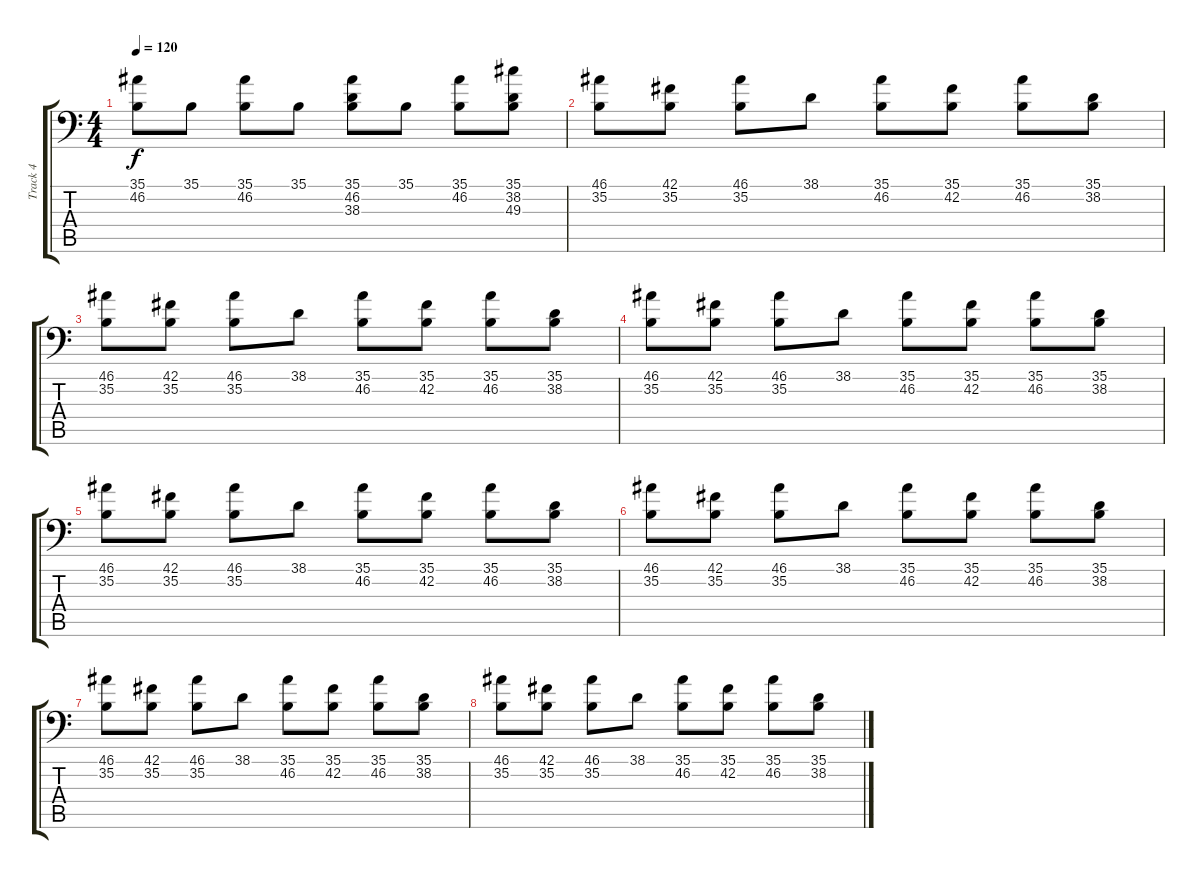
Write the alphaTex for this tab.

\track ("Track 4" "Track 4") {instrument acousticgrandpiano}
\staff {score tabs}
\tuning (C-1 C-1 C-1 C-1 C-1 C-1) {hide}
\ts (4 4)
\tempo 120
\clef f4
\ks c
(35.1 46.2).8{dy f} 35.1.8 (35.1 46.2).8 35.1.8 (35.1 46.2 38.3).8 35.1.8 (35.1 46.2).8 (35.1 38.2 49.3).8 |
(46.1 35.2).8 (42.1 35.2).8 (46.1 35.2).8 38.1.8 (35.1 46.2).8 (35.1 42.2).8 (35.1 46.2).8 (35.1 38.2).8 |
(46.1 35.2).8 (42.1 35.2).8 (46.1 35.2).8 38.1.8 (35.1 46.2).8 (35.1 42.2).8 (35.1 46.2).8 (35.1 38.2).8 |
(46.1 35.2).8 (42.1 35.2).8 (46.1 35.2).8 38.1.8 (35.1 46.2).8 (35.1 42.2).8 (35.1 46.2).8 (35.1 38.2).8 |
(46.1 35.2).8 (42.1 35.2).8 (46.1 35.2).8 38.1.8 (35.1 46.2).8 (35.1 42.2).8 (35.1 46.2).8 (35.1 38.2).8 |
(46.1 35.2).8 (42.1 35.2).8 (46.1 35.2).8 38.1.8 (35.1 46.2).8 (35.1 42.2).8 (35.1 46.2).8 (35.1 38.2).8 |
(46.1 35.2).8 (42.1 35.2).8 (46.1 35.2).8 38.1.8 (35.1 46.2).8 (35.1 42.2).8 (35.1 46.2).8 (35.1 38.2).8 |
(46.1 35.2).8 (42.1 35.2).8 (46.1 35.2).8 38.1.8 (35.1 46.2).8 (35.1 42.2).8 (35.1 46.2).8 (35.1 38.2).8
